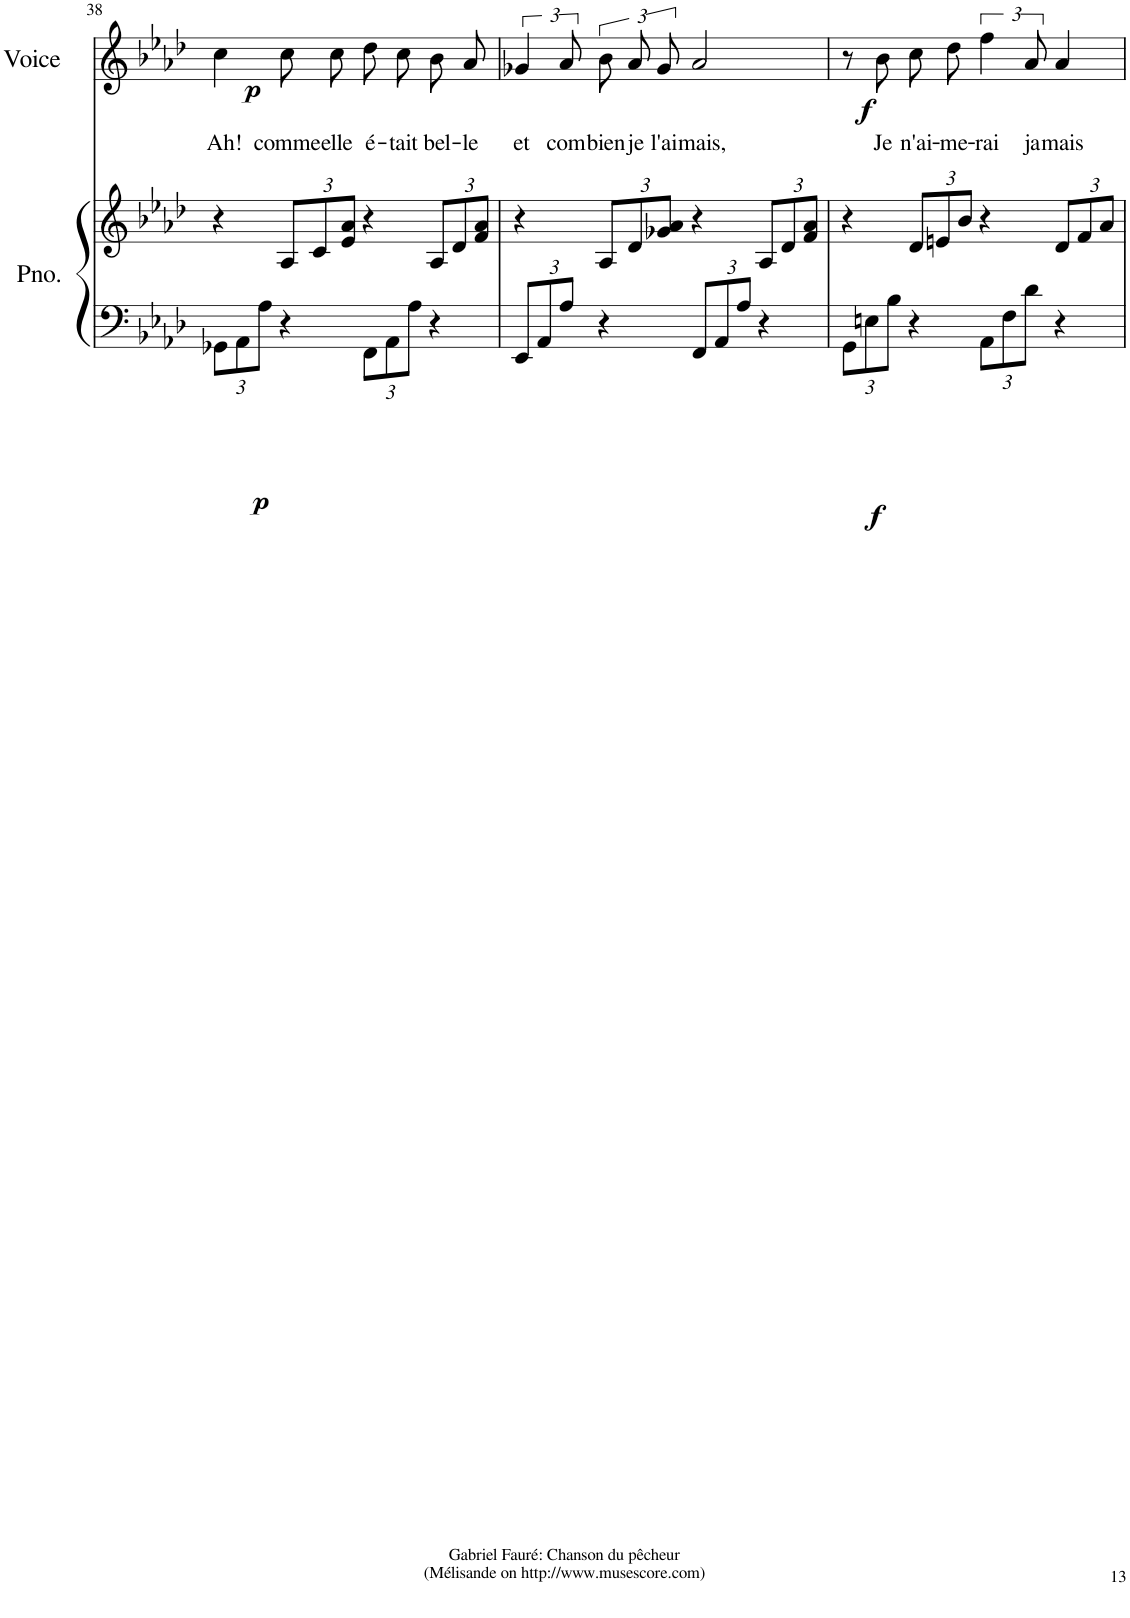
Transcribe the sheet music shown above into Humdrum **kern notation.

**kern	**kern	**dynam	**kern	**text	**dynam
*part2	*part2	*part2	*part1	*part1	*part1
*staff3	*staff2	*staff2/3	*staff1	*staff1	*staff1
*I"Piano	*	*	*I"Voice	*	*
*I'Pno.	*	*	*I'Voice	*	*
!!LO:PB:g=z
*clefF4	*clefG2	*	*clefG2	*	*
*k[b-e-a-d-]	*k[b-e-a-d-]	*	*k[b-e-a-d-]	*	*
*M2/4	*M4/4	*	*M2/4	*	*
*Xbrackettup	*	*	*	*	*
=38	=38	=38	=38	=38	=38
!	!	!LO:DY:b=2	!	!LO:LY:b	!LO:DY:b
12GG-X\L	4r	p	4cc\	Ah!	p
12AA-\	.	.	.	.	.
12A-\J	.	.	.	.	.
*	*Xbrackettup	*	*	*	*
!	!	!	!	!LO:LY:b	!
4r	12A-/L	.	8cc\	comme	.
.	12c/	.	.	.	.
!	!	!	!	!LO:LY:b	!
.	.	.	8cc\	elle	.
.	12e-/ 12a-/J	.	.	.	.
!	!	!	!	!LO:LY:b	!
12FF\L	4r	.	8dd-\	é-	.
12AA-\	.	.	.	.	.
!	!	!	!	!LO:LY:b	!
.	.	.	8cc\	-tait	.
12A-\J	.	.	.	.	.
!	!	!	!	!LO:LY:b	!
4r	12A-/L	.	8b-\	bel-	.
.	12d-/	.	.	.	.
!	!	!	!	!LO:LY:b	!
.	.	.	8a-/	-le	.
.	12f/ 12a-/J	.	.	.	.
=39	=39	=39	=39	=39	=39
!	!	!	!	!LO:LY:b	!
12EE-/L	4r	.	6g-X/	et	.
12AA-/	.	.	.	.	.
!	!	!	!	!LO:LY:b	!
12A-/J	.	.	12a-/	com-	.
!	!	!	!	!LO:LY:b	!
4r	12A-/L	.	12b-\	-bien	.
!	!	!	!	!LO:LY:b	!
.	12d-/	.	12a-/	je	.
!	!	!	!	!LO:LY:b	!
.	12g-X/ 12a-/J	.	12g-/	l'ai-	.
!	!	!	!	!LO:LY:b	!
12FF/L	4r	.	2a-/	-mais,	.
12AA-/	.	.	.	.	.
12A-/J	.	.	.	.	.
4r	12A-/L	.	.	.	.
.	12d-/	.	.	.	.
.	12f/ 12a-/J	.	.	.	.
=40	=40	=40	=40	=40	=40
!	!	!LO:DY:b=2	!	!	!LO:DY:b
12GG\L	4r	f	8r	.	f
12En\	.	.	.	.	.
!	!	!	!	!LO:LY:b	!
.	.	.	8b-\	Je	.
12B-\J	.	.	.	.	.
!	!	!	!	!LO:LY:b	!
4r	12d-/L	.	8cc\	n'ai-	.
.	12en/	.	.	.	.
!	!	!	!	!LO:LY:b	!
.	.	.	8dd-\	-me-	.
.	12b-/J	.	.	.	.
!	!	!	!	!LO:LY:b	!
12AA-\L	4r	.	6ff\	-rai	.
12F\	.	.	.	.	.
!	!	!	!	!LO:LY:b	!
12d-\J	.	.	12a-/	ja-	.
!	!	!	!	!LO:LY:b	!
4r	12d-/L	.	4a-/	-mais	.
.	12f/	.	.	.	.
.	12a-/J	.	.	.	.
=	=	=	=	=	=
*-	*-	*-	*-	*-	*-
